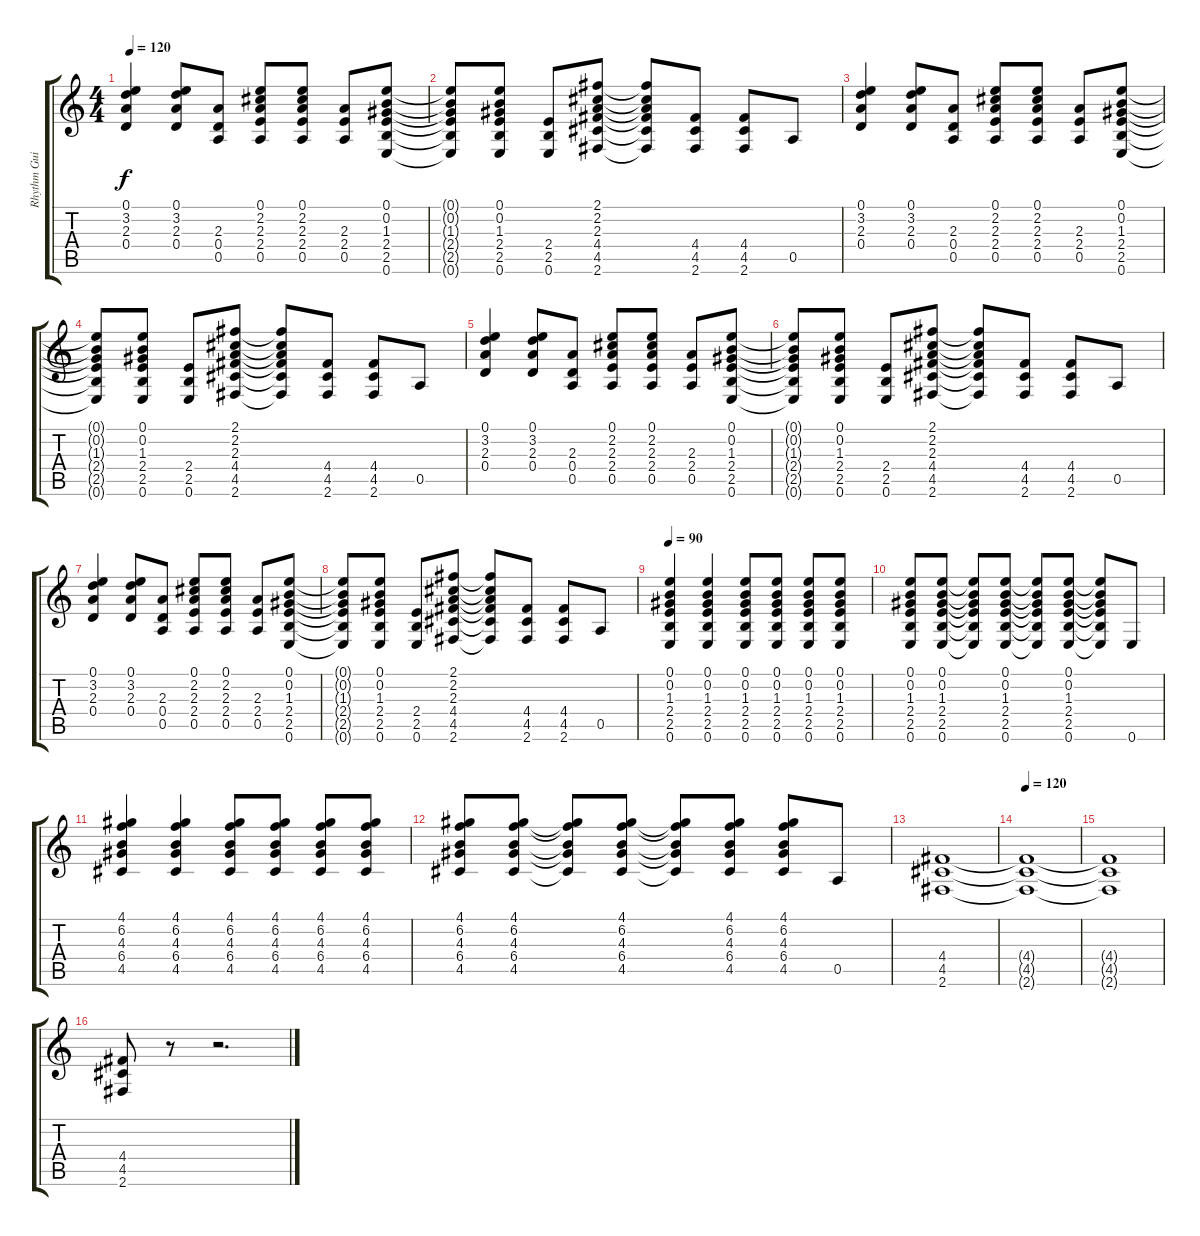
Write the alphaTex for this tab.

\track ("Rhythm Guitar" "Rhythm Gui") {instrument overdrivenguitar}
\staff {score tabs}
\tuning (E4 B3 G3 D3 A2 E2) {hide}
\ts (4 4)
\tempo 120
\clef g2
\ks c
(0.1 3.2 2.3 0.4).4{dy f} (0.1 3.2 2.3 0.4).8 (2.3 0.4 0.5).8 (0.1 2.2 2.3 2.4 0.5).8 (0.1 2.2 2.3 2.4 0.5).8 (2.3 2.4 0.5).8 (0.1 0.2 1.3 2.4 2.5 0.6).8 |
(0.1{t} 0.2{t} 1.3{t} 2.4{t} 2.5{t} 0.6{t}).8 (0.1 0.2 1.3 2.4 2.5 0.6).8 (2.4 2.5 0.6).8 (2.1 2.2 2.3 4.4 4.5 2.6).8 (2.1{t} 2.2{t} 2.3{t} 4.4{t} 4.5{t} 2.6{t}).8 (4.4 4.5 2.6).8 (4.4 4.5 2.6).8 0.5.8 |
(0.1 3.2 2.3 0.4).4 (0.1 3.2 2.3 0.4).8 (2.3 0.4 0.5).8 (0.1 2.2 2.3 2.4 0.5).8 (0.1 2.2 2.3 2.4 0.5).8 (2.3 2.4 0.5).8 (0.1 0.2 1.3 2.4 2.5 0.6).8 |
(0.1{t} 0.2{t} 1.3{t} 2.4{t} 2.5{t} 0.6{t}).8 (0.1 0.2 1.3 2.4 2.5 0.6).8 (2.4 2.5 0.6).8 (2.1 2.2 2.3 4.4 4.5 2.6).8 (2.1{t} 2.2{t} 2.3{t} 4.4{t} 4.5{t} 2.6{t}).8 (4.4 4.5 2.6).8 (4.4 4.5 2.6).8 0.5.8 |
(0.1 3.2 2.3 0.4).4 (0.1 3.2 2.3 0.4).8 (2.3 0.4 0.5).8 (0.1 2.2 2.3 2.4 0.5).8 (0.1 2.2 2.3 2.4 0.5).8 (2.3 2.4 0.5).8 (0.1 0.2 1.3 2.4 2.5 0.6).8 |
(0.1{t} 0.2{t} 1.3{t} 2.4{t} 2.5{t} 0.6{t}).8 (0.1 0.2 1.3 2.4 2.5 0.6).8 (2.4 2.5 0.6).8 (2.1 2.2 2.3 4.4 4.5 2.6).8 (2.1{t} 2.2{t} 2.3{t} 4.4{t} 4.5{t} 2.6{t}).8 (4.4 4.5 2.6).8 (4.4 4.5 2.6).8 0.5.8 |
(0.1 3.2 2.3 0.4).4 (0.1 3.2 2.3 0.4).8 (2.3 0.4 0.5).8 (0.1 2.2 2.3 2.4 0.5).8 (0.1 2.2 2.3 2.4 0.5).8 (2.3 2.4 0.5).8 (0.1 0.2 1.3 2.4 2.5 0.6).8 |
(0.1{t} 0.2{t} 1.3{t} 2.4{t} 2.5{t} 0.6{t}).8 (0.1 0.2 1.3 2.4 2.5 0.6).8 (2.4 2.5 0.6).8 (2.1 2.2 2.3 4.4 4.5 2.6).8 (2.1{t} 2.2{t} 2.3{t} 4.4{t} 4.5{t} 2.6{t}).8 (4.4 4.5 2.6).8 (4.4 4.5 2.6).8 0.5.8 |
\tempo 90
(0.1 0.2 1.3 2.4 2.5 0.6).4 (0.1 0.2 1.3 2.4 2.5 0.6).4 (0.1 0.2 1.3 2.4 2.5 0.6).8 (0.1 0.2 1.3 2.4 2.5 0.6).8 (0.1 0.2 1.3 2.4 2.5 0.6).8 (0.1 0.2 1.3 2.4 2.5 0.6).8 |
(0.1 0.2 1.3 2.4 2.5 0.6).8 (0.1 0.2 1.3 2.4 2.5 0.6).8 (0.1{t} 0.2{t} 1.3{t} 2.4{t} 2.5{t} 0.6{t}).8 (0.1 0.2 1.3 2.4 2.5 0.6).8 (0.1{t} 0.2{t} 1.3{t} 2.4{t} 2.5{t} 0.6{t}).8 (0.1 0.2 1.3 2.4 2.5 0.6).8 (0.1{t} 0.2{t} 1.3{t} 2.4{t} 2.5{t} 0.6{t}).8 0.6.8 |
(4.1 6.2 4.3 6.4 4.5).4 (4.1 6.2 4.3 6.4 4.5).4 (4.1 6.2 4.3 6.4 4.5).8 (4.1 6.2 4.3 6.4 4.5).8 (4.1 6.2 4.3 6.4 4.5).8 (4.1 6.2 4.3 6.4 4.5).8 |
(4.1 6.2 4.3 6.4 4.5).8 (4.1 6.2 4.3 6.4 4.5).8 (4.1{t} 6.2{t} 4.3{t} 6.4{t} 4.5{t}).8 (4.1 6.2 4.3 6.4 4.5).8 (4.1{t} 6.2{t} 4.3{t} 6.4{t} 4.5{t}).8 (4.1 6.2 4.3 6.4 4.5).8 (4.1 6.2 4.3 6.4 4.5).8 0.5.8 |
(4.4 4.5 2.6).1{volume 0} |
\tempo 120
(4.4{t} 4.5{t} 2.6{t}).1 |
(4.4{t} 4.5{t} 2.6{t}).1 |
(4.4 4.5 2.6).8 r.8 r.2{d}
